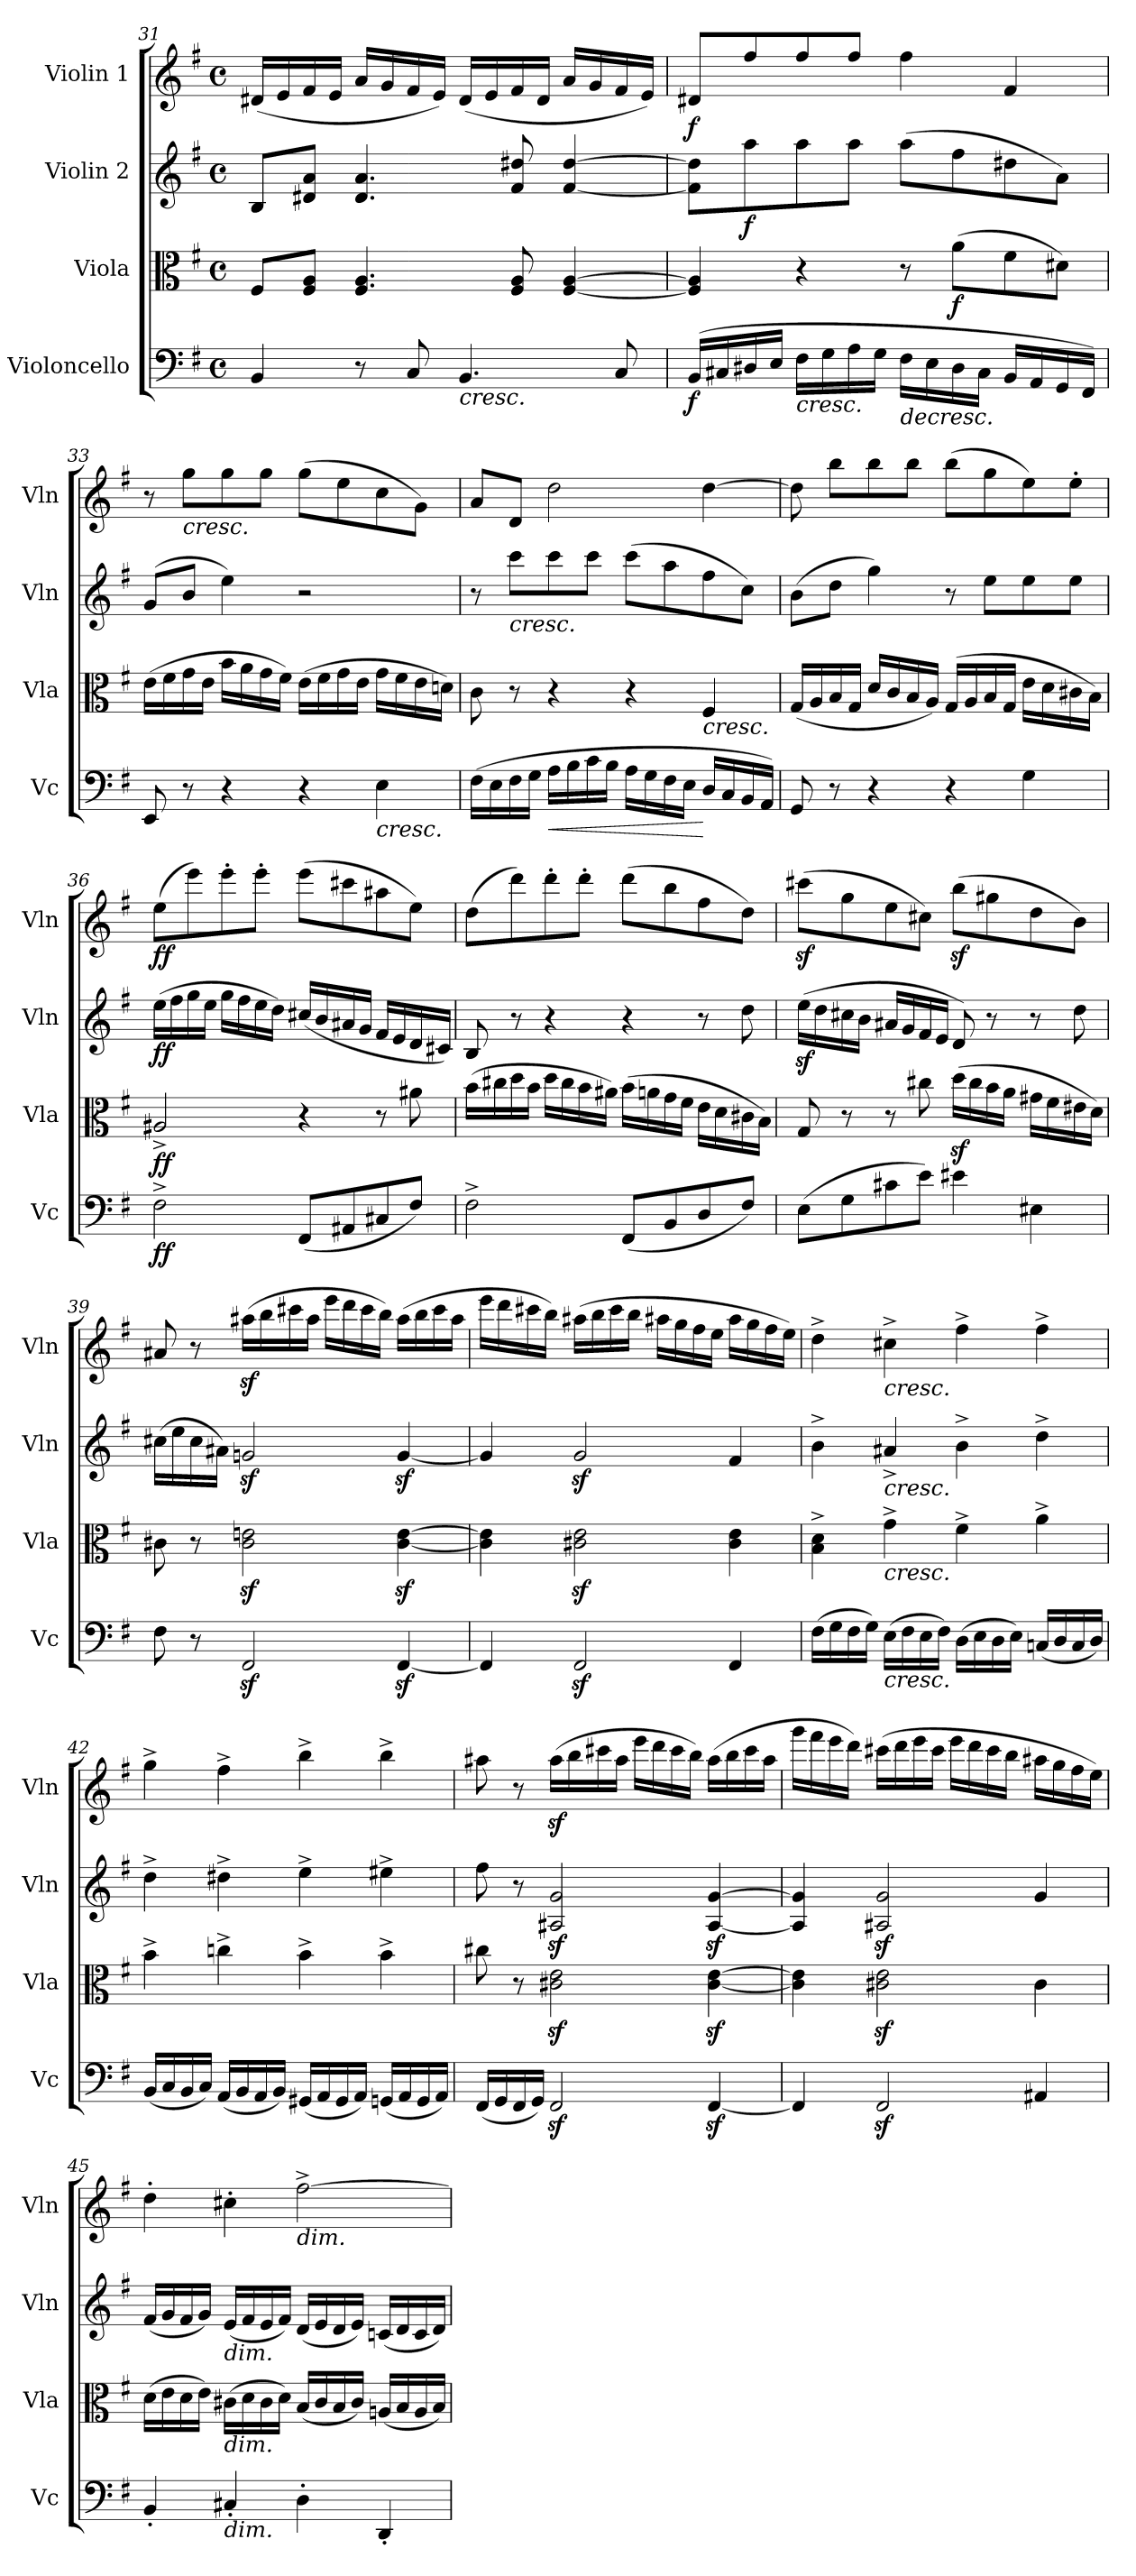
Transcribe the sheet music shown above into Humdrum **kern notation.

**kern	**dynam	**kern	**dynam	**kern	**dynam	**kern	**dynam
*part4	*part4	*part3	*part3	*part2	*part2	*part1	*part1
*staff4	*staff4	*staff3	*staff3	*staff2	*staff2	*staff1	*staff1
*I"Violoncello	*	*I"Viola	*	*I"Violin 2	*	*I"Violin 1	*
*I'Vc	*	*I'Vla	*	*I'Vln	*	*I'Vln	*
*clefF4	*	*clefC3	*	*clefG2	*	*clefG2	*
*k[f#]	*	*k[f#]	*	*k[f#]	*	*k[f#]	*
*M4/4	*	*M4/4	*	*M4/4	*	*M4/4	*
*met(c)	*	*met(c)	*	*met(c)	*	*met(c)	*
=31	=31	=31	=31	=31	=31	=31	=31
4BB/	.	8F#/L	.	8B/L	.	(16d#X/LL	.
.	.	.	.	.	.	16e/	.
.	.	8F#/ 8A/J	.	8d#X/ 8a/J	.	16f#/	.
.	.	.	.	.	.	16e/JJ	.
8r	.	4.F#/ 4.A/	.	4.d#/ 4.a/	.	16a/LL	.
.	.	.	.	.	.	16g/	.
8C/	.	.	.	.	.	16f#/	.
.	.	.	.	.	.	16e/JJ)	.
!LO:TX:b:i:t=cresc.	!	!	!	!	!	!	!
4.BB/	.	.	.	.	.	(16d#/LL	.
.	.	.	.	.	.	16e/	.
.	.	8F#/ 8A/	.	8f#/ 8dd#X/	.	16f#/	.
.	.	.	.	.	.	16d#/JJ	.
.	.	[4F#/ [4A/	.	[4f#/ [4dd#/	.	16a/LL	.
.	.	.	.	.	.	16g/	.
8C/	.	.	.	.	.	16f#/	.
.	.	.	.	.	.	16e/JJ)	.
=32	=32	=32	=32	=32	=32	=32	=32
!	!LO:DY:b	!	!	!	!	!	!LO:DY:b
(16BB/LL	f	4F#/] 4A/]	.	8f#\] 8dd#\]L	.	8d#X/L	f
16C#X/	.	.	.	.	.	.	.
!	!	!	!	!	!LO:DY:b	!	!
16D#X/	.	.	.	8aa\	f	8ff#/	.
16E/JJ	.	.	.	.	.	.	.
!	!LO:HP:b	!	!	!	!	!	!
16F#\LL	<	4r	.	8aa\	.	8ff#/	.
16G\	.	.	.	.	.	.	.
16A\	.	.	.	8aa\J	.	8ff#/J	.
16G\JJ	.	.	.	.	.	.	.
!	!LO:HP:b	!	!	!	!	!	!
16F#\LL	>	8r	.	(8aa\L	.	4ff#\	.
16E\	.	.	.	.	.	.	.
!	!	!	!LO:DY:b	!	!	!	!
16D#\	.	(8a\L	f	8ff#\	.	.	.
16C#\JJ	.	.	.	.	.	.	.
16BB/LL	[	8f#\	.	8dd#X\	.	4f#/	.
16AA/	.	.	.	.	.	.	.
16GG/	.	8d#X\J)	.	8a\J)	.	.	.
16FF#/JJ)	.	.	.	.	.	.	.
!!LO:LB:g=z
=33	=33	=33	=33	=33	=33	=33	=33
8EE/	.	(16e\LL	.	(8g/L	.	8r	.
.	.	16f#\	.	.	.	.	.
!	!	!	!	!	!	!LO:TX:b:i:t=cresc.	!
8r	.	16g\	.	8b/J	.	8gg\L	.
.	.	16e\JJ	.	.	.	.	.
4r	.	16b\LL	.	4ee\)	.	8gg\	.
.	.	16a\	.	.	.	.	.
.	.	16g\	.	.	.	8gg\J	.
.	.	16f#\JJ)	.	.	.	.	.
4r	.	(16e\LL	.	2r	.	(8gg\L	.
.	.	16f#\	.	.	.	.	.
.	.	16g\	.	.	.	8ee\	.
.	.	16e\JJ	.	.	.	.	.
!LO:TX:b:i:t=cresc.	!	!	!	!	!	!	!
4E\	.	16g\LL	.	.	.	8cc\	.
.	.	16f#\	.	.	.	.	.
.	.	16e\	.	.	.	8g\J)	.
.	.	16dn\JJ)	.	.	.	.	.
!!LO:LB:g=z
=34	=34	=34	=34	=34	=34	=34	=34
(16F#\LL	.	8c\	.	8r	.	8a/L	.
16E\	.	.	.	.	.	.	.
!	!	!	!	!LO:TX:b:i:t=cresc.	!	!	!
16F#\	.	8r	.	8ccc\L	.	8d/J	.
16G\JJ	.	.	.	.	.	.	.
!	!LO:HP:b	!	!	!	!	!	!
16A\LL	<	4r	.	8ccc\	.	2dd\	.
16B\	.	.	.	.	.	.	.
16c\	.	.	.	8ccc\J	.	.	.
16B\JJ	.	.	.	.	.	.	.
16A\LL	]	4r	.	(8ccc\L	.	.	.
16G\	.	.	.	.	.	.	.
16F#\	.	.	.	8aa\	.	.	.
16E\JJ	.	.	.	.	.	.	.
!	!	!LO:TX:b:i:t=cresc.	!	!	!	!	!
16D/LL	[	4F#/	.	8ff#\	.	[4dd\	.
16C/	.	.	.	.	.	.	.
16BB/	.	.	.	8cc\J)	.	.	.
16AA/JJ)	.	.	.	.	.	.	.
=35	=35	=35	=35	=35	=35	=35	=35
8GG/	.	(16G/LL	.	(8b\L	.	8dd\]	.
.	.	16A/	.	.	.	.	.
8r	.	16B/	.	8dd\J	.	8bb\L	.
.	.	16G/JJ	.	.	.	.	.
4r	.	16d/LL	.	4gg\)	.	8bb\	.
.	.	16c/	.	.	.	.	.
.	.	16B/	.	.	.	8bb\J	.
.	.	16A/JJ)	.	.	.	.	.
4r	.	(16G/LL	.	8r	.	(8bb\L	.
.	.	16A/	.	.	.	.	.
.	.	16B/	.	8ee\L	.	8gg\	.
.	.	16G/JJ	.	.	.	.	.
4G\	.	16e\LL	.	8ee\	.	8ee\)	.
.	.	16d\	.	.	.	.	.
.	.	16c#X\	.	8ee\J	.	8ee'\J	.
.	.	16B\JJ)	.	.	.	.	.
=36	=36	=36	=36	=36	=36	=36	=36
!	!LO:DY:b	!	!LO:DY:b	!	!LO:DY:b	!	!LO:DY:b
2F#^\	ff	2A#X^/	ff	(16ee\LL	ff	(8ee\L	ff
.	.	.	.	16ff#\	.	.	.
.	.	.	.	16gg\	.	8eee\)	.
.	.	.	.	16ee\JJ	.	.	.
.	.	.	.	16gg\LL	.	8eee'\	.
.	.	.	.	16ff#\	.	.	.
.	.	.	.	16ee\	.	8eee'\J	.
.	.	.	.	16dd\JJ)	.	.	.
(8FF#/L	.	4r	.	(16cc#X/LL	.	(8eee\L	.
.	.	.	.	16b/	.	.	.
8AA#X/	.	.	.	16a#X/	.	8ccc#X\	.
.	.	.	.	16g/JJ	.	.	.
8C#X/	.	8r	.	16f#/LL	.	8aa#X\	.
.	.	.	.	16e/	.	.	.
8F#/J)	.	8a#X\	.	16d/	.	8ee\J)	.
.	.	.	.	16c#X/JJ)	.	.	.
!!LO:LB:g=z
=37	=37	=37	=37	=37	=37	=37	=37
2F#^\	.	(16b\LL	.	8B/	.	(8dd\L	.
.	.	16cc#X\	.	.	.	.	.
.	.	16dd\	.	8r	.	8ddd\)	.
.	.	16b\JJ	.	.	.	.	.
.	.	16dd\LL	.	4r	.	8ddd'\	.
.	.	16cc#\	.	.	.	.	.
.	.	16b\	.	.	.	8ddd'\J	.
.	.	16a#X\JJ)	.	.	.	.	.
(8FF#/L	.	(16b\LL	.	4r	.	(8ddd\L	.
.	.	16an\	.	.	.	.	.
8BB/	.	16g\	.	.	.	8bb\	.
.	.	16f#\JJ	.	.	.	.	.
8D/	.	16e\LL	.	8r	.	8ff#\	.
.	.	16d\	.	.	.	.	.
8F#/J)	.	16c#X\	.	8dd\	.	8dd\J)	.
.	.	16B\JJ)	.	.	.	.	.
!!LO:LB:g=z
=38	=38	=38	=38	=38	=38	=38	=38
(8E\L	.	8G/	.	(16eez<\LL	.	(8ccc#Xz<\L	.
.	.	.	.	16dd\	.	.	.
8G\	.	8r	.	16cc#X\	.	8gg\	.
.	.	.	.	16b\JJ	.	.	.
8c#X\	.	8r	.	16a#X/LL	.	8ee\	.
.	.	.	.	16g/	.	.	.
8e\J)	.	8cc#X\	.	16f#/	.	8cc#X\J)	.
.	.	.	.	16e/JJ	.	.	.
4e#X\	.	(16ddz<\LL	.	8d/)	.	(8bbz<\L	.
.	.	16cc#\	.	.	.	.	.
.	.	16b\	.	8r	.	8gg#X\	.
.	.	16a\JJ	.	.	.	.	.
4E#X\	.	16g#X\LL	.	8r	.	8dd\	.
.	.	16f#\	.	.	.	.	.
.	.	16e#X\	.	8dd\	.	8b\J)	.
.	.	16d\JJ)	.	.	.	.	.
=39	=39	=39	=39	=39	=39	=39	=39
8F#\	.	8c#X\	.	(16cc#X\LL	.	8a#X/	.
.	.	.	.	16ee\	.	.	.
8r	.	8r	.	16cc#\	.	8r	.
.	.	.	.	16a#X\JJ)	.	.	.
2FF#z</	.	2c#\z< 2en\z<	.	2gnz</	.	(16aa#Xz<\LL	.
.	.	.	.	.	.	16bb\	.
.	.	.	.	.	.	16ccc#X\	.
.	.	.	.	.	.	16aa#\JJ	.
.	.	.	.	.	.	16eee\LL	.
.	.	.	.	.	.	16ddd\	.
.	.	.	.	.	.	16ccc#\	.
.	.	.	.	.	.	16bb\JJ)	.
[4FF#z</	.	[4c#\z< [4e\z<	.	[4gz</	.	(16aa#\LL	.
.	.	.	.	.	.	16bb\	.
.	.	.	.	.	.	16ccc#\	.
.	.	.	.	.	.	16aa#\JJ	.
=40	=40	=40	=40	=40	=40	=40	=40
4FF#/]	.	4c#\] 4e\]	.	4g/]	.	16eee\LL	.
.	.	.	.	.	.	16ddd\	.
.	.	.	.	.	.	16ccc#X\	.
.	.	.	.	.	.	16bb\JJ)	.
2FF#z</	.	2c#X\z< 2e\z<	.	2gz</	.	(16aa#X\LL	.
.	.	.	.	.	.	16bb\	.
.	.	.	.	.	.	16ccc#\	.
.	.	.	.	.	.	16bb\JJ	.
.	.	.	.	.	.	16aa#X\LL	.
.	.	.	.	.	.	16gg\	.
.	.	.	.	.	.	16ff#\	.
.	.	.	.	.	.	16ee\JJ	.
4FF#/	.	4c#\ 4e\	.	4f#/	.	16aa#\LL	.
.	.	.	.	.	.	16gg\	.
.	.	.	.	.	.	16ff#\	.
.	.	.	.	.	.	16ee\JJ)	.
!!LO:LB:g=z
=41	=41	=41	=41	=41	=41	=41	=41
(16F#\LL	.	4B\^ 4d\^	.	4b^\	.	4dd^\	.
16G\	.	.	.	.	.	.	.
16F#\	.	.	.	.	.	.	.
16G\JJ)	.	.	.	.	.	.	.
!	!	!	!	!	!	!LO:TX:b:i:t=cresc.	!
!	!	!	!	!LO:TX:b:i:t=cresc.	!	!	!
!	!	!LO:TX:b:i:t=cresc.	!	!	!	!	!
!LO:TX:b:i:t=cresc.	!	!	!	!	!	!	!
(16E\LL	.	4g^\	.	4a#X^/	.	4cc#X^\	.
16F#\	.	.	.	.	.	.	.
16E\	.	.	.	.	.	.	.
16F#\JJ)	.	.	.	.	.	.	.
(16D\LL	.	4f#^\	.	4b^\	.	4ff#^\	.
16E\	.	.	.	.	.	.	.
16D\	.	.	.	.	.	.	.
16E\JJ)	.	.	.	.	.	.	.
(16Cn/LL	.	4a^\	.	4dd^\	.	4ff#^\	.
16D/	.	.	.	.	.	.	.
16C/	.	.	.	.	.	.	.
16D/JJ)	.	.	.	.	.	.	.
!!LO:PB:g=z
=42	=42	=42	=42	=42	=42	=42	=42
(16BB/LL	.	4b^\	.	4dd^\	.	4gg^\	.
16C/	.	.	.	.	.	.	.
16BB/	.	.	.	.	.	.	.
16C/JJ)	.	.	.	.	.	.	.
(16AA/LL	.	4ccn^\	.	4dd#X^\	.	4ff#^\	.
16BB/	.	.	.	.	.	.	.
16AA/	.	.	.	.	.	.	.
16BB/JJ)	.	.	.	.	.	.	.
(16GG#X/LL	.	4b^\	.	4ee^\	.	4bb^\	.
16AA/	.	.	.	.	.	.	.
16GG#/	.	.	.	.	.	.	.
16AA/JJ)	.	.	.	.	.	.	.
(16GGn/LL	.	4b^\	.	4ee#X^\	.	4bb^\	.
16AA/	.	.	.	.	.	.	.
16GG/	.	.	.	.	.	.	.
16AA/JJ)	.	.	.	.	.	.	.
=43	=43	=43	=43	=43	=43	=43	=43
(16FF#/LL	.	8cc#X\	.	8ff#\	.	8aa#X\	.
16GG/	.	.	.	.	.	.	.
16FF#/	.	8r	.	8r	.	8r	.
16GG/JJ)	.	.	.	.	.	.	.
2FF#z</	.	2c#X\z< 2e\z<	.	2A#X/z< 2g/z<	.	(16aa#z<\LL	.
.	.	.	.	.	.	16bb\	.
.	.	.	.	.	.	16ccc#X\	.
.	.	.	.	.	.	16aa#\JJ	.
.	.	.	.	.	.	16eee\LL	.
.	.	.	.	.	.	16ddd\	.
.	.	.	.	.	.	16ccc#\	.
.	.	.	.	.	.	16bb\JJ)	.
[4FF#z</	.	[4c#\z< [4e\z<	.	[4A#/z< [4g/z<	.	(16aa#\LL	.
.	.	.	.	.	.	16bb\	.
.	.	.	.	.	.	16ccc#\	.
.	.	.	.	.	.	16aa#\JJ	.
=44	=44	=44	=44	=44	=44	=44	=44
4FF#/]	.	4c#\] 4e\]	.	4A#/] 4g/]	.	16ggg\LL	.
.	.	.	.	.	.	16fff#\	.
.	.	.	.	.	.	16eee\	.
.	.	.	.	.	.	16ddd\JJ)	.
2FF#z</	.	2c#X\z< 2e\z<	.	2A#X/z< 2g/z<	.	(16ccc#X\LL	.
.	.	.	.	.	.	16ddd\	.
.	.	.	.	.	.	16eee\	.
.	.	.	.	.	.	16ccc#\JJ	.
.	.	.	.	.	.	16eee\LL	.
.	.	.	.	.	.	16ddd\	.
.	.	.	.	.	.	16ccc#\	.
.	.	.	.	.	.	16bb\JJ	.
4AA#X/	.	4c#\	.	4g/	.	16aa#X\LL	.
.	.	.	.	.	.	16gg\	.
.	.	.	.	.	.	16ff#\	.
.	.	.	.	.	.	16ee\JJ)	.
!!LO:LB:g=z
=45	=45	=45	=45	=45	=45	=45	=45
4BB'/	.	(16d\LL	.	(16f#/LL	.	4dd'\	.
.	.	16e\	.	16g/	.	.	.
.	.	16d\	.	16f#/	.	.	.
.	.	16e\JJ)	.	16g/JJ)	.	.	.
!	!	!	!	!LO:TX:b:i:t=dim.	!	!	!
!	!	!LO:TX:b:i:t=dim.	!	!	!	!	!
!LO:TX:b:i:t=dim.	!	!	!	!	!	!	!
4C#X'/	.	(16c#X\LL	.	(16e/LL	.	4cc#X'\	.
.	.	16d\	.	16f#/	.	.	.
.	.	16c#\	.	16e/	.	.	.
.	.	16d\JJ)	.	16f#/JJ)	.	.	.
!	!	!	!	!	!	!LO:TX:b:i:t=dim.	!
4D'\	.	(16B/LL	.	(16d/LL	.	[2ff#^\	.
.	.	16c#/	.	16e/	.	.	.
.	.	16B/	.	16d/	.	.	.
.	.	16c#/JJ)	.	16e/JJ)	.	.	.
4DD'/	.	(16An/LL	.	(16cn/LL	.	.	.
.	.	16B/	.	16d/	.	.	.
.	.	16A/	.	16c/	.	.	.
.	.	16B/JJ)	.	16d/JJ)	.	.	.
=	=	=	=	=	=	=	=
*-	*-	*-	*-	*-	*-	*-	*-
